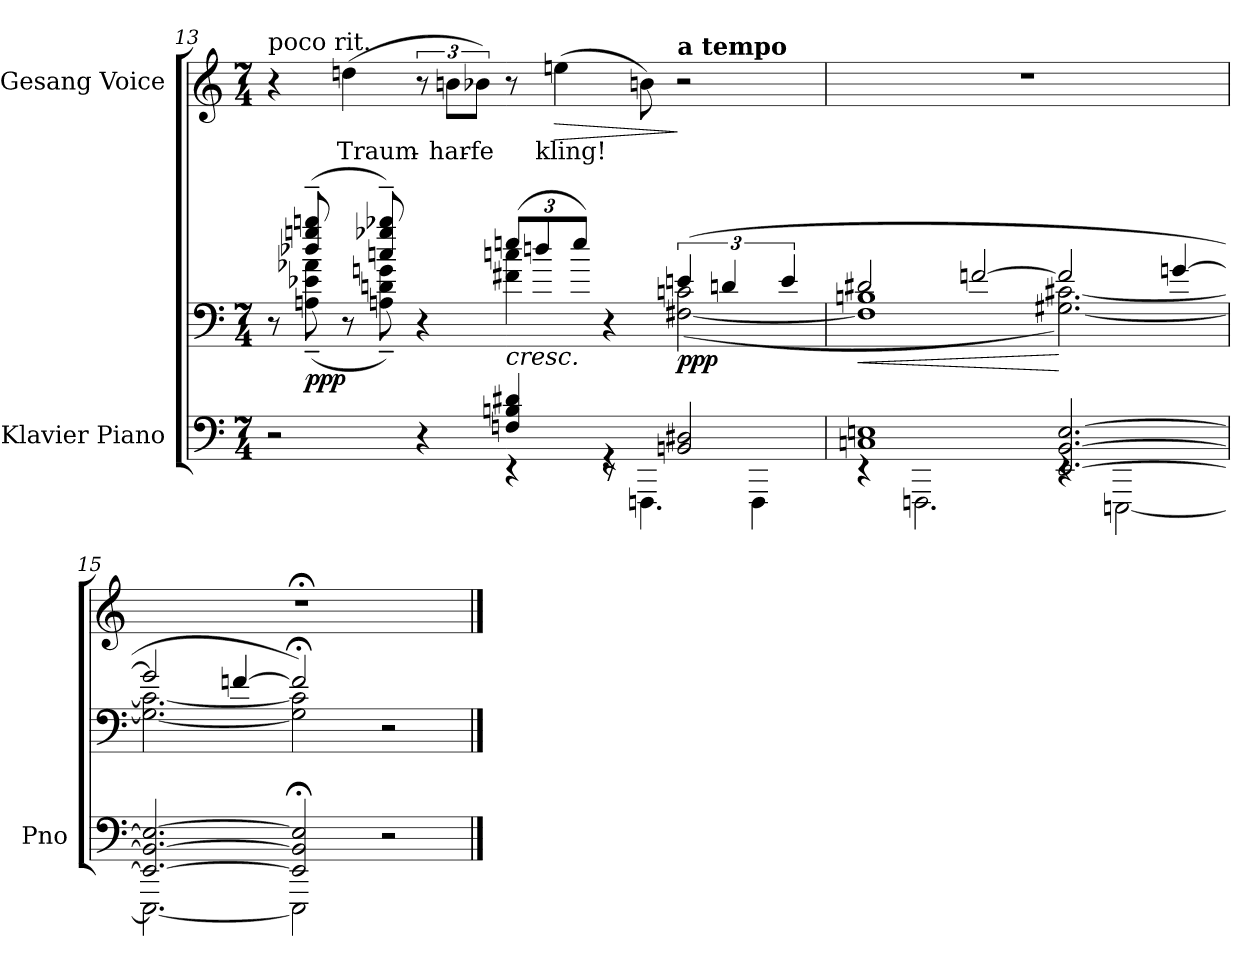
**kern	**kern	**dynam	**kern	**text	**dynam
*part2	*part2	*part2	*part1	*part1	*part1
*staff3	*staff2	*staff2/3	*staff1	*staff1	*staff1
*I"Klavier Piano	*	*	*I"Gesang Voice	*	*
*I'Pno	*	*	*	*	*
!!LO:LB:g=z
*clefF4	*clefF4	*	*clefG2	*	*
*k[]	*k[]	*	*k[]	*	*
*M7/4	*M7/4	*	*M7/4	*	*
=13	=13	=13	=13	=13	=13
*^	*^	*	*	*	*
!	!	!	!	!	!LO:TX:a:t=poco rit.	!	!
2r	2ryy	8r	8ryy	.	4r	.	.
!	!	!	!	!LO:DY:b	!	!	!
.	.	(>8dd-X/~ 8ggn/~ 8bbn/~	(<8An\~ 8e-X\~ 8a-X\~	ppp	.	.	.
!	!	!	!	!	!	!LO:LY:b	!
.	.	8r	8ryy	.	(>4ddn\	Traum-	.
.	.	8ccn/~ 8gg-X/~ 8bb-X/~)	8An\~ 8dn\~ 8gn\~)	.	.	.	.
4r	4ryy	4r	4ryy	.	12r	.	.
!	!	!	!	!	!	!LO:LY:b	!
.	.	.	.	.	12bn\L	-har-	.
!	!	!	!	!	!	!LO:LY:b	!
.	.	.	.	.	12b-X\J)	-fe	.
*	*	*Xbrackettup	*	*	*	*	*
!	!	!	!	!LO:HP:b	!	!	!
4Fn/ 4Bn/ 4d#X/	4rEE	(>12een/L	4f#X\ 4ccn\	<	8r	.	.
.	.	12ddn/	.	.	.	.	.
!	!	!	!	!	!	!LO:LY:b	!LO:HP:b
.	.	.	.	.	(>4een\	kling!	>
.	.	12ee/J)	.	.	.	.	.
4rGG	8rEE	4r	4ryy	.	.	.	.
.	4.FFFn\	.	.	.	8bn\)	.	.
*	*	*brackettup	*	*	*	*	*
!	!	!	!	!	!LO:TX:a:B:t=a tempo	!	!
!	!	!	!	!LO:DY:b	!	!	!
2BBn/ 2D#X/	.	(>6en/	(<[2F#X\ 2cn\	ppp	2r	.	]
.	.	6dn/	.	.	.	.	.
.	4FFF\	.	.	.	.	.	.
.	.	6e/	.	.	.	.	.
=14	=14	=14	=14	=14	=14	=14	=14
!	!	!	!	!LO:HP:b	!	!	!
1Cn 1En	4rEE	2d#X/	1F#] 1Bn	<	1..r	.	.
.	2.FFFn\	.	.	.	.	.	.
.	.	[2fn/	.	.	.	.	.
[2.EE/ [2.BB/ [2.E/	4rEE	2f/]	[2.G#X\ [2.c#X\)	[	.	.	.
.	[2EEEn\	.	.	.	.	.	.
.	.	[4gn/	.	.	.	.	.
=15	=15	=15	=15	=15	=15	=15	=15
2.EE/_ 2.BB/_ 2.E/_	2.EEE\_	2g/]	2.G#\_ 2.c#\_	.	1..r;<	.	.
.	.	[4fn/	.	.	.	.	.
2EE/];< 2BB/];< 2E/];<	2EEE\]	2f;</])	2G#\] 2c#\]	[	.	.	.
2r	2ryy	2r	2ryy	.	.	.	.
*v	*v	*	*	*	*	*	*
*	*v	*v	*	*	*	*
==	==	==	==	==	==
*-	*-	*-	*-	*-	*-
